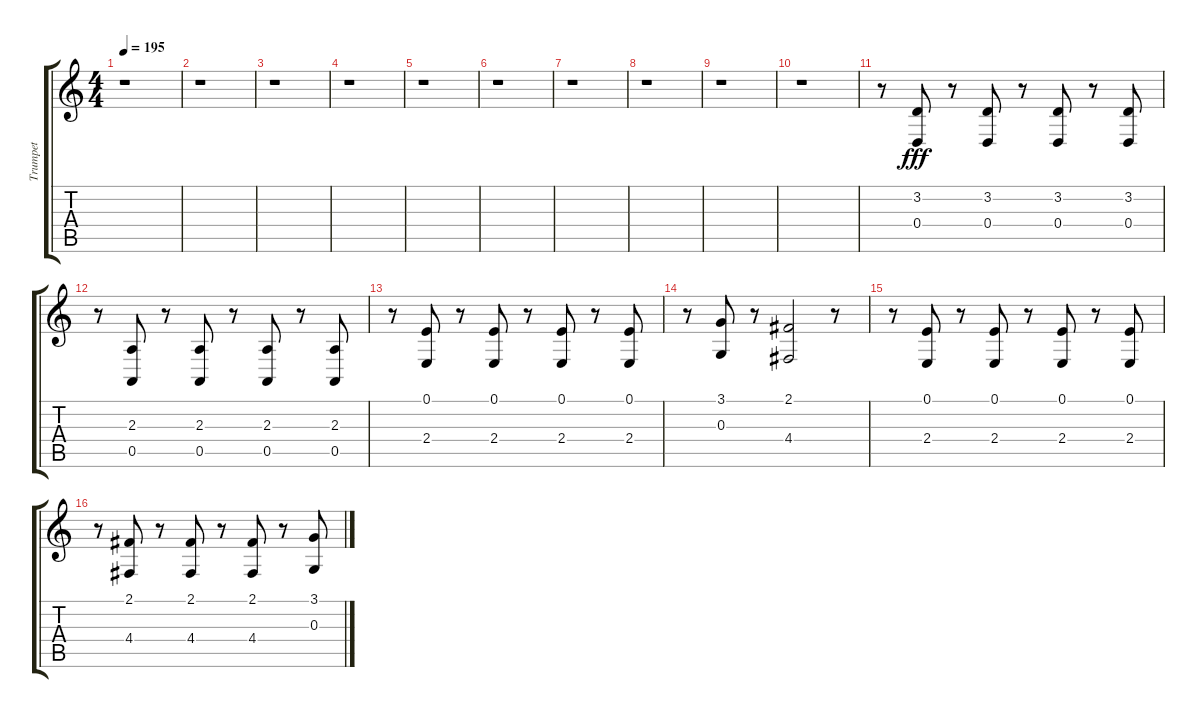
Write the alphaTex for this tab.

\track ("Trumpet" "Trumpet") {instrument trumpet}
\staff {score tabs}
\tuning (E4 B3 G3 D3 A2 E2) {hide}
\ts (4 4)
\tempo 195
\clef g2
\ks c
r.1{dy f} |
r.1 |
r.1 |
r.1 |
r.1 |
r.1 |
r.1 |
r.1 |
r.1 |
r.1 |
r.8 (3.2 0.4).8{dy fff} r.8 (3.2 0.4).8 r.8 (3.2 0.4).8 r.8 (3.2 0.4).8 |
r.8 (2.3 0.5).8 r.8 (2.3 0.5).8 r.8 (2.3 0.5).8 r.8 (2.3 0.5).8 |
r.8 (0.1 2.4).8 r.8 (0.1 2.4).8 r.8 (0.1 2.4).8 r.8 (0.1 2.4).8 |
r.8 (3.1 0.3).8 r.8 (2.1 4.4).2 r.8 |
r.8 (0.1 2.4).8 r.8 (0.1 2.4).8 r.8 (0.1 2.4).8 r.8 (0.1 2.4).8 |
r.8 (2.1 4.4).8 r.8 (2.1 4.4).8 r.8 (2.1 4.4).8 r.8 (3.1 0.3).8
